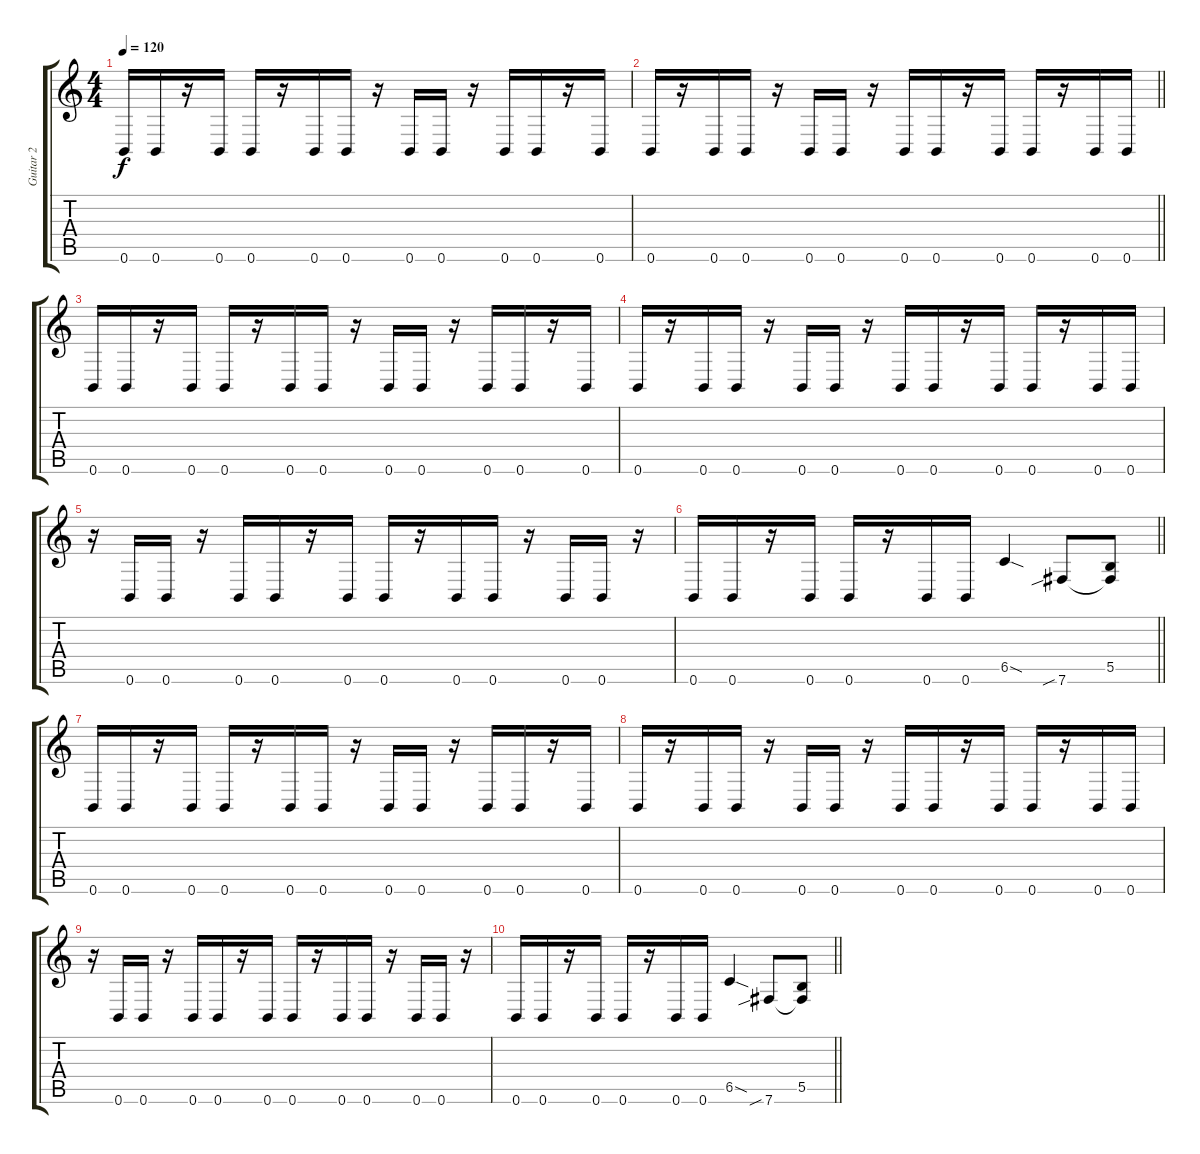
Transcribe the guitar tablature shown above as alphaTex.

\track ("Guitar 2" "Guitar 2") {instrument distortionguitar}
\staff {score tabs}
\tuning (Db4 Ab3 E3 B2 Gb2 B1) {hide}
\ts (4 4)
\tempo 120
\clef g2
\ks c
0.6.16{dy f} 0.6.16 r.16 0.6.16 0.6.16 r.16 0.6.16 0.6.16 r.16 0.6.16 0.6.16 r.16 0.6.16 0.6.16 r.16 0.6.16 |
\barLineRight lightlight
0.6.16 r.16 0.6.16 0.6.16 r.16 0.6.16 0.6.16 r.16 0.6.16 0.6.16 r.16 0.6.16 0.6.16 r.16 0.6.16 0.6.16 |
\section ("" "")
0.6.16 0.6.16 r.16 0.6.16 0.6.16 r.16 0.6.16 0.6.16 r.16 0.6.16 0.6.16 r.16 0.6.16 0.6.16 r.16 0.6.16 |
0.6.16 r.16 0.6.16 0.6.16 r.16 0.6.16 0.6.16 r.16 0.6.16 0.6.16 r.16 0.6.16 0.6.16 r.16 0.6.16 0.6.16 |
r.16 0.6.16 0.6.16 r.16 0.6.16 0.6.16 r.16 0.6.16 0.6.16 r.16 0.6.16 0.6.16 r.16 0.6.16 0.6.16 r.16 |
\barLineRight lightlight
0.6.16 0.6.16 r.16 0.6.16 0.6.16 r.16 0.6.16 0.6.16 6.5{sod}.4 7.6{sib}.8 (5.5 7.6{t}).8 |
0.6.16 0.6.16 r.16 0.6.16 0.6.16 r.16 0.6.16 0.6.16 r.16 0.6.16 0.6.16 r.16 0.6.16 0.6.16 r.16 0.6.16 |
0.6.16 r.16 0.6.16 0.6.16 r.16 0.6.16 0.6.16 r.16 0.6.16 0.6.16 r.16 0.6.16 0.6.16 r.16 0.6.16 0.6.16 |
r.16 0.6.16 0.6.16 r.16 0.6.16 0.6.16 r.16 0.6.16 0.6.16 r.16 0.6.16 0.6.16 r.16 0.6.16 0.6.16 r.16 |
\barLineRight lightlight
0.6.16 0.6.16 r.16 0.6.16 0.6.16 r.16 0.6.16 0.6.16 6.5{sod}.4 7.6{sib}.8 (5.5 7.6{t}).8
